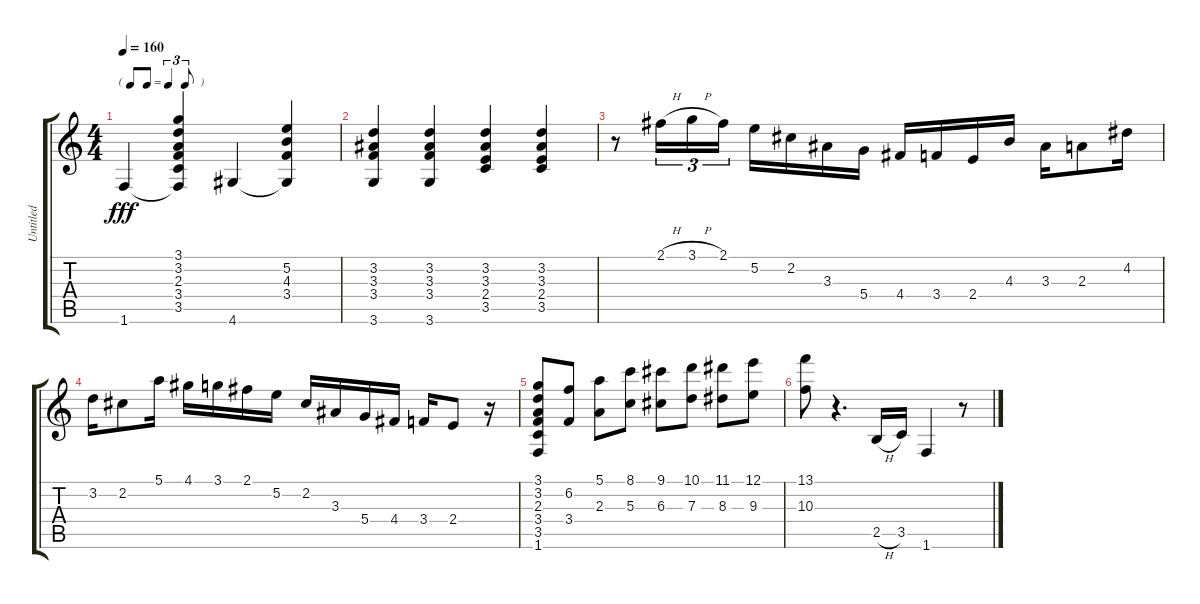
\track ("Untitled" "Untitled") {instrument acousticguitarsteel}
\staff {score tabs}
\tuning (E4 B3 G3 D3 A2 E2) {hide}
\ts (4 4)
\tf triplet8th
\tempo 160
\clef g2
\ks c
1.6.4{dy fff} (3.1 3.2 2.3 3.4 3.5 1.6{t}).4 4.6.4 (5.2 4.3 3.4 4.6{t}).4 |
(3.2 3.3 3.4 3.6).4 (3.2 3.3 3.4 3.6).4 (3.2 3.3 2.4 3.5).4 (3.2 3.3 2.4 3.5).4 |
r.8 2.1{h}.16{tu (3 2)} 3.1{h}.16{tu (3 2)} 2.1.16{tu (3 2)} 5.2.16 2.2.16 3.3.16 5.4.16 4.4.16 3.4.16 2.4.16 4.3.16 3.3.16 2.3.8 4.2.16 |
3.2.16 2.2.8 5.1.16 4.1.16 3.1.16 2.1.16 5.2.16 2.2.16 3.3.16 5.4.16 4.4.16 3.4.16 2.4.8 r.16 |
(3.1 3.2 2.3 3.4 3.5 1.6).8 (6.2 3.4).8 (5.1 2.3).8 (8.1 5.3).8 (9.1 6.3).8 (10.1 7.3).8 (11.1 8.3).8 (12.1 9.3).8 |
(13.1 10.3).8 r.4{d} 2.5{h}.16 3.5.16 1.6.4 r.8
